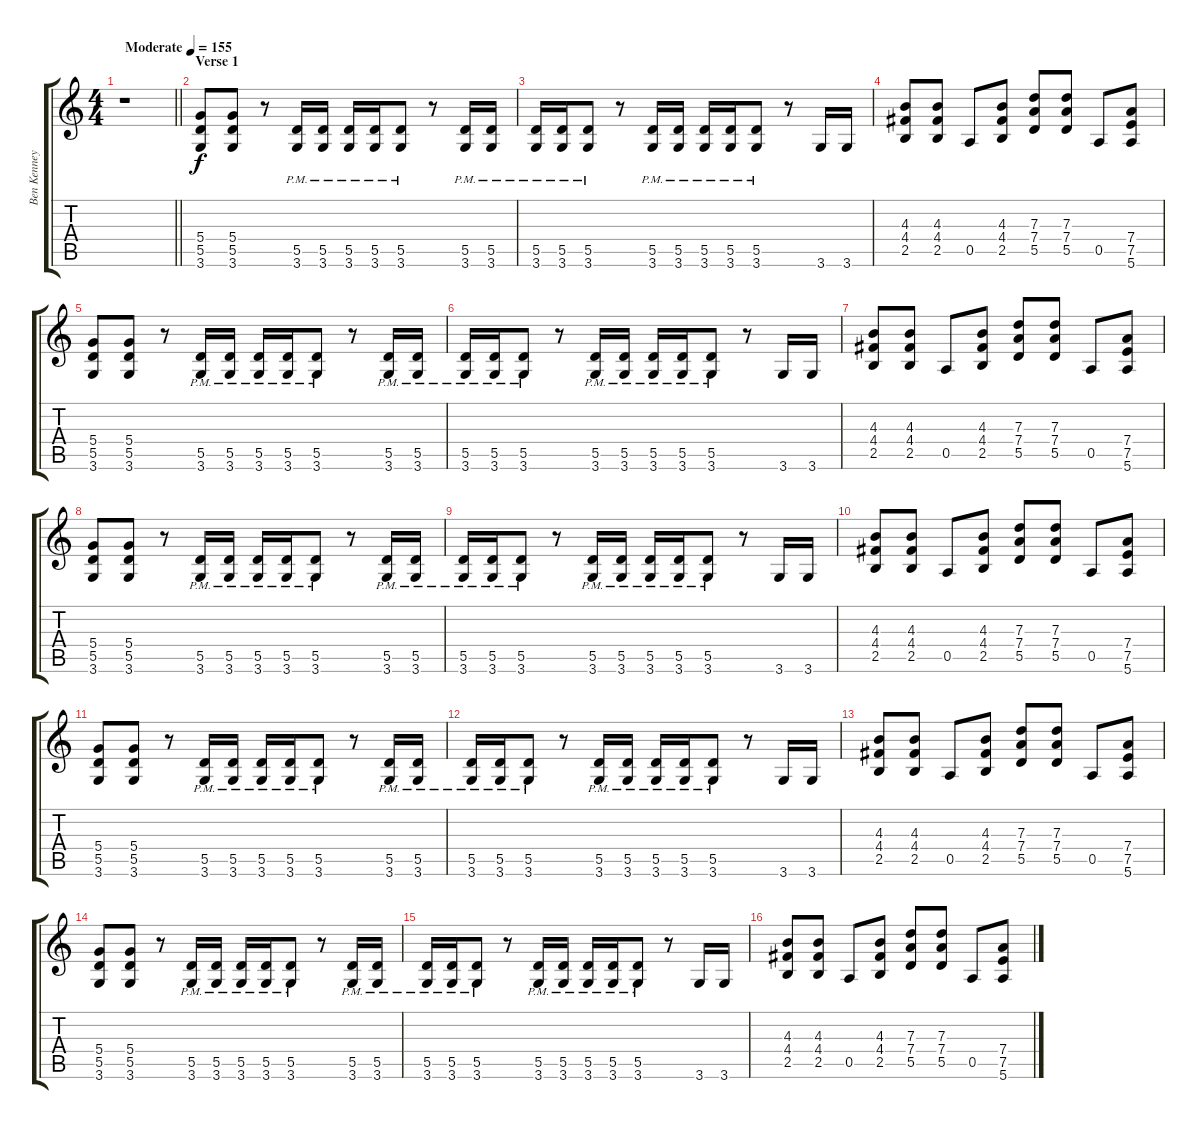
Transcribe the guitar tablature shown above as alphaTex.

\track ("Ben Kenney" "Ben Kenney") {instrument distortionguitar}
\staff {score tabs}
\tuning (E4 B3 G3 D3 A2 E2) {hide}
\ts (4 4)
\tempo (155 "Moderate")
\clef g2
\barLineRight lightlight
\ks c
r.1{dy f instrument distortionguitar} |
\section ("" "Verse 1")
(5.4 5.5 3.6).8 (5.4 5.5 3.6).8 r.8 (5.5 3.6{pm}).16 (5.5 3.6{pm}).16 (5.5 3.6{pm}).16 (5.5 3.6{pm}).16 (5.5 3.6{pm}).8 r.8 (5.5 3.6{pm}).16 (5.5 3.6{pm}).16 |
(5.5 3.6{pm}).16 (5.5 3.6{pm}).16 (5.5 3.6{pm}).8 r.8 (5.5 3.6{pm}).16 (5.5 3.6{pm}).16 (5.5 3.6{pm}).16 (5.5 3.6{pm}).16 (5.5 3.6{pm}).8 r.8 3.6.16 3.6.16 |
(4.3 4.4 2.5).8 (4.3 4.4 2.5).8 0.5.8 (4.3 4.4 2.5).8 (7.3 7.4 5.5).8 (7.3 7.4 5.5).8 0.5.8 (7.4 7.5 5.6).8 |
(5.4 5.5 3.6).8 (5.4 5.5 3.6).8 r.8 (5.5 3.6{pm}).16 (5.5 3.6{pm}).16 (5.5 3.6{pm}).16 (5.5 3.6{pm}).16 (5.5 3.6{pm}).8 r.8 (5.5 3.6{pm}).16 (5.5 3.6{pm}).16 |
(5.5 3.6{pm}).16 (5.5 3.6{pm}).16 (5.5 3.6{pm}).8 r.8 (5.5 3.6{pm}).16 (5.5 3.6{pm}).16 (5.5 3.6{pm}).16 (5.5 3.6{pm}).16 (5.5 3.6{pm}).8 r.8 3.6.16 3.6.16 |
(4.3 4.4 2.5).8 (4.3 4.4 2.5).8 0.5.8 (4.3 4.4 2.5).8 (7.3 7.4 5.5).8 (7.3 7.4 5.5).8 0.5.8 (7.4 7.5 5.6).8 |
(5.4 5.5 3.6).8 (5.4 5.5 3.6).8 r.8 (5.5 3.6{pm}).16 (5.5 3.6{pm}).16 (5.5 3.6{pm}).16 (5.5 3.6{pm}).16 (5.5 3.6{pm}).8 r.8 (5.5 3.6{pm}).16 (5.5 3.6{pm}).16 |
(5.5 3.6{pm}).16 (5.5 3.6{pm}).16 (5.5 3.6{pm}).8 r.8 (5.5 3.6{pm}).16 (5.5 3.6{pm}).16 (5.5 3.6{pm}).16 (5.5 3.6{pm}).16 (5.5 3.6{pm}).8 r.8 3.6.16 3.6.16 |
(4.3 4.4 2.5).8 (4.3 4.4 2.5).8 0.5.8 (4.3 4.4 2.5).8 (7.3 7.4 5.5).8 (7.3 7.4 5.5).8 0.5.8 (7.4 7.5 5.6).8 |
(5.4 5.5 3.6).8 (5.4 5.5 3.6).8 r.8 (5.5 3.6{pm}).16 (5.5 3.6{pm}).16 (5.5 3.6{pm}).16 (5.5 3.6{pm}).16 (5.5 3.6{pm}).8 r.8 (5.5 3.6{pm}).16 (5.5 3.6{pm}).16 |
(5.5 3.6{pm}).16 (5.5 3.6{pm}).16 (5.5 3.6{pm}).8 r.8 (5.5 3.6{pm}).16 (5.5 3.6{pm}).16 (5.5 3.6{pm}).16 (5.5 3.6{pm}).16 (5.5 3.6{pm}).8 r.8 3.6.16 3.6.16 |
(4.3 4.4 2.5).8 (4.3 4.4 2.5).8 0.5.8 (4.3 4.4 2.5).8 (7.3 7.4 5.5).8 (7.3 7.4 5.5).8 0.5.8 (7.4 7.5 5.6).8 |
(5.4 5.5 3.6).8 (5.4 5.5 3.6).8 r.8 (5.5 3.6{pm}).16 (5.5 3.6{pm}).16 (5.5 3.6{pm}).16 (5.5 3.6{pm}).16 (5.5 3.6{pm}).8 r.8 (5.5 3.6{pm}).16 (5.5 3.6{pm}).16 |
(5.5 3.6{pm}).16 (5.5 3.6{pm}).16 (5.5 3.6{pm}).8 r.8 (5.5 3.6{pm}).16 (5.5 3.6{pm}).16 (5.5 3.6{pm}).16 (5.5 3.6{pm}).16 (5.5 3.6{pm}).8 r.8 3.6.16 3.6.16 |
(4.3 4.4 2.5).8 (4.3 4.4 2.5).8 0.5.8 (4.3 4.4 2.5).8 (7.3 7.4 5.5).8 (7.3 7.4 5.5).8 0.5.8 (7.4 7.5 5.6).8
